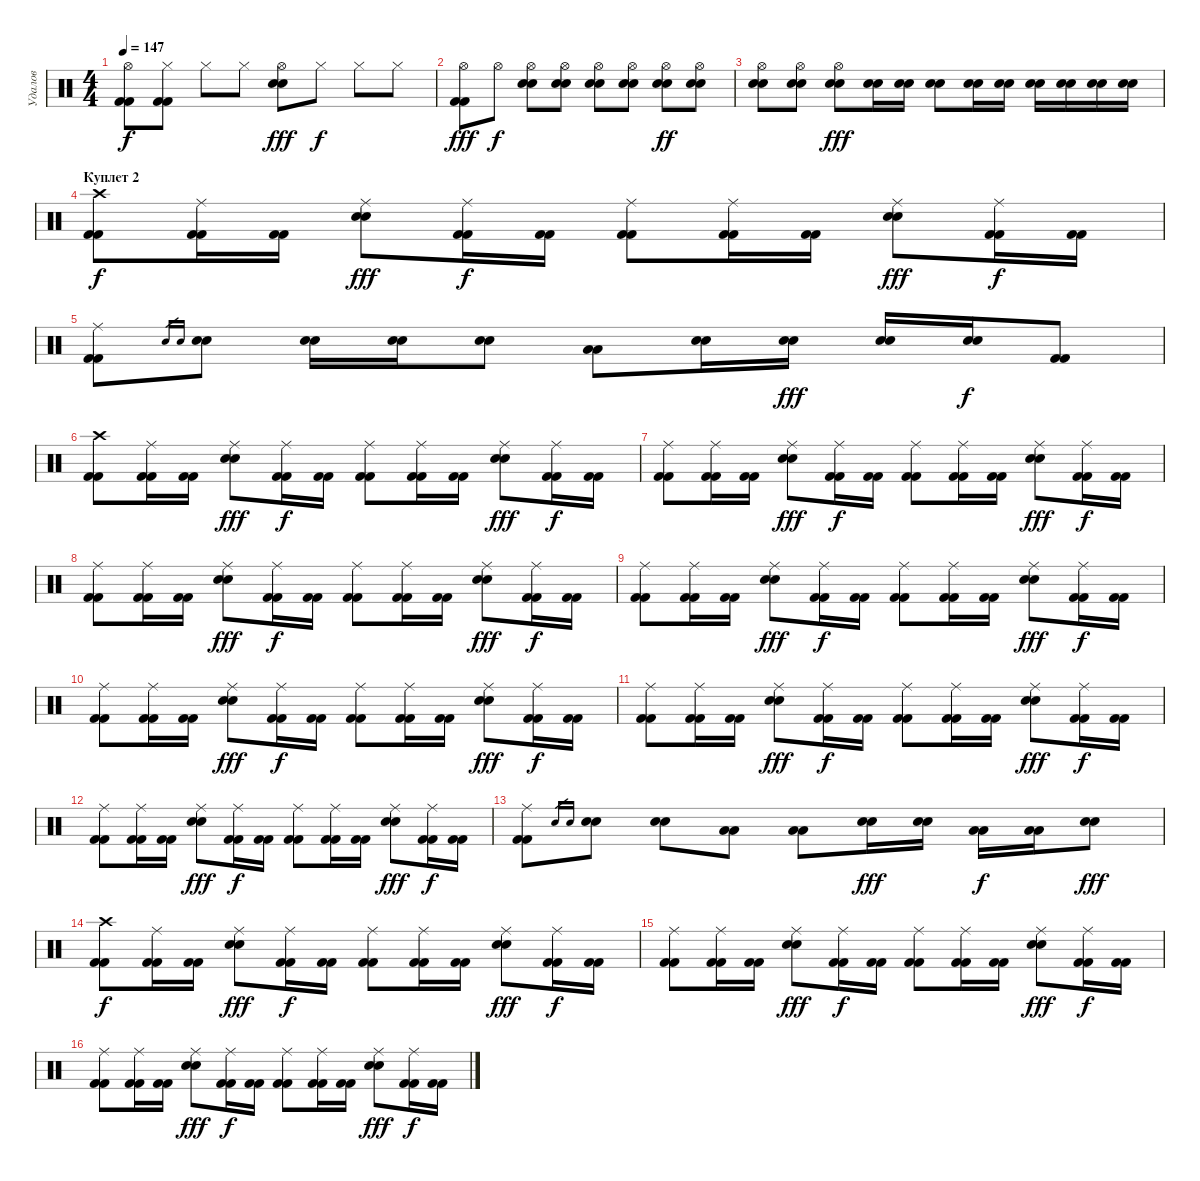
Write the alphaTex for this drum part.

\track ("Удалов" "Удалов") {instrument percussion}
\staff {score}
\articulation defaults
\ts (4 4)
\tempo 147
\clef neutral
\ks c
("Hi-Hat (open)" "Kick (hit) 2" "Kick (hit) 2").8{dy f} ("Hi-Hat (closed)" "Kick (hit) 2" "Kick (hit) 2").8 "Hi-Hat (closed)".8 "Hi-Hat (closed)".8 ("Hi-Hat (open)" "Electric Snare (hit)" "Electric Snare (hit)").8{dy fff} "Hi-Hat (closed)".8{dy f} "Hi-Hat (closed)".8 "Hi-Hat (closed)".8 |
("Hi-Hat (open)" "Kick (hit) 2" "Kick (hit) 2").8{dy fff} "Hi-Hat (open)".8{dy f} ("Hi-Hat (open)" "Electric Snare (hit)" "Electric Snare (hit)").8 ("Hi-Hat (open)" "Electric Snare (hit)" "Electric Snare (hit)").8 ("Hi-Hat (open)" "Electric Snare (hit)" "Electric Snare (hit)").8 ("Hi-Hat (open)" "Electric Snare (hit)" "Electric Snare (hit)").8 ("Hi-Hat (open)" "Electric Snare (hit)" "Electric Snare (hit)").8{dy ff} ("Hi-Hat (open)" "Electric Snare (hit)" "Electric Snare (hit)").8 |
("Hi-Hat (open)" "Electric Snare (hit)" "Electric Snare (hit)").8 ("Hi-Hat (open)" "Electric Snare (hit)" "Electric Snare (hit)").8 ("Hi-Hat (open)" "Electric Snare (hit)" "Electric Snare (hit)").8{dy fff} ("Electric Snare (hit)" "Electric Snare (hit)").16 ("Electric Snare (hit)" "Electric Snare (hit)").16 ("Electric Snare (hit)" "Electric Snare (hit)").8 ("Electric Snare (hit)" "Electric Snare (hit)").16 ("Electric Snare (hit)" "Electric Snare (hit)").16 ("Electric Snare (hit)" "Electric Snare (hit)").16 ("Electric Snare (hit)" "Electric Snare (hit)").16 ("Electric Snare (hit)" "Electric Snare (hit)").16 ("Electric Snare (hit)" "Electric Snare (hit)").16 |
\section ("" "Куплет 2")
("Crash high (hit)" "Kick (hit) 2" "Kick (hit) 2").8{dy f} ("Ride (middle)" "Kick (hit) 2" "Kick (hit) 2").16 ("Kick (hit) 2" "Kick (hit) 2").16 ("Ride (middle)" "Electric Snare (hit)" "Electric Snare (hit)").8{dy fff} ("Ride (middle)" "Kick (hit) 2" "Kick (hit) 2").16{dy f} ("Kick (hit) 2" "Kick (hit) 2").16 ("Ride (middle)" "Kick (hit) 2" "Kick (hit) 2").8 ("Ride (middle)" "Kick (hit) 2" "Kick (hit) 2").16 ("Kick (hit) 2" "Kick (hit) 2").16 ("Ride (middle)" "Electric Snare (hit)" "Electric Snare (hit)").8{dy fff} ("Ride (middle)" "Kick (hit) 2" "Kick (hit) 2").16{dy f} ("Kick (hit) 2" "Kick (hit) 2").16 |
("Ride (middle)" "Kick (hit) 2" "Kick (hit) 2").8 "Electric Snare (hit)".16{gr} "Electric Snare (hit)".16{gr} ("Electric Snare (hit)" "Electric Snare (hit)").8 ("Electric Snare (hit)" "Electric Snare (hit)").16 ("Electric Snare (hit)" "Electric Snare (hit)").16 ("Electric Snare (hit)" "Electric Snare (hit)").8 ("Low Tom (hit)" "Low Tom (hit)").8 ("Electric Snare (hit)" "Electric Snare (hit)").16 ("Electric Snare (hit)" "Electric Snare (hit)").16{dy fff} ("Electric Snare (hit)" "Electric Snare (hit)").16 ("Electric Snare (hit)" "Electric Snare (hit)").16{dy f} ("Kick (hit) 2" "Kick (hit) 2").8 |
("Crash high (hit)" "Kick (hit) 2" "Kick (hit) 2").8 ("Ride (middle)" "Kick (hit) 2" "Kick (hit) 2").16 ("Kick (hit) 2" "Kick (hit) 2").16 ("Ride (middle)" "Electric Snare (hit)" "Electric Snare (hit)").8{dy fff} ("Ride (middle)" "Kick (hit) 2" "Kick (hit) 2").16{dy f} ("Kick (hit) 2" "Kick (hit) 2").16 ("Ride (middle)" "Kick (hit) 2" "Kick (hit) 2").8 ("Ride (middle)" "Kick (hit) 2" "Kick (hit) 2").16 ("Kick (hit) 2" "Kick (hit) 2").16 ("Ride (middle)" "Electric Snare (hit)" "Electric Snare (hit)").8{dy fff} ("Ride (middle)" "Kick (hit) 2" "Kick (hit) 2").16{dy f} ("Kick (hit) 2" "Kick (hit) 2").16 |
("Ride (middle)" "Kick (hit) 2" "Kick (hit) 2").8 ("Ride (middle)" "Kick (hit) 2" "Kick (hit) 2").16 ("Kick (hit) 2" "Kick (hit) 2").16 ("Ride (middle)" "Electric Snare (hit)" "Electric Snare (hit)").8{dy fff} ("Ride (middle)" "Kick (hit) 2" "Kick (hit) 2").16{dy f} ("Kick (hit) 2" "Kick (hit) 2").16 ("Ride (middle)" "Kick (hit) 2" "Kick (hit) 2").8 ("Ride (middle)" "Kick (hit) 2" "Kick (hit) 2").16 ("Kick (hit) 2" "Kick (hit) 2").16 ("Ride (middle)" "Electric Snare (hit)" "Electric Snare (hit)").8{dy fff} ("Ride (middle)" "Kick (hit) 2" "Kick (hit) 2").16{dy f} ("Kick (hit) 2" "Kick (hit) 2").16 |
("Ride (middle)" "Kick (hit) 2" "Kick (hit) 2").8 ("Ride (middle)" "Kick (hit) 2" "Kick (hit) 2").16 ("Kick (hit) 2" "Kick (hit) 2").16 ("Ride (middle)" "Electric Snare (hit)" "Electric Snare (hit)").8{dy fff} ("Ride (middle)" "Kick (hit) 2" "Kick (hit) 2").16{dy f} ("Kick (hit) 2" "Kick (hit) 2").16 ("Ride (middle)" "Kick (hit) 2" "Kick (hit) 2").8 ("Ride (middle)" "Kick (hit) 2" "Kick (hit) 2").16 ("Kick (hit) 2" "Kick (hit) 2").16 ("Ride (middle)" "Electric Snare (hit)" "Electric Snare (hit)").8{dy fff} ("Ride (middle)" "Kick (hit) 2" "Kick (hit) 2").16{dy f} ("Kick (hit) 2" "Kick (hit) 2").16 |
("Ride (middle)" "Kick (hit) 2" "Kick (hit) 2").8 ("Ride (middle)" "Kick (hit) 2" "Kick (hit) 2").16 ("Kick (hit) 2" "Kick (hit) 2").16 ("Ride (middle)" "Electric Snare (hit)" "Electric Snare (hit)").8{dy fff} ("Ride (middle)" "Kick (hit) 2" "Kick (hit) 2").16{dy f} ("Kick (hit) 2" "Kick (hit) 2").16 ("Ride (middle)" "Kick (hit) 2" "Kick (hit) 2").8 ("Ride (middle)" "Kick (hit) 2" "Kick (hit) 2").16 ("Kick (hit) 2" "Kick (hit) 2").16 ("Ride (middle)" "Electric Snare (hit)" "Electric Snare (hit)").8{dy fff} ("Ride (middle)" "Kick (hit) 2" "Kick (hit) 2").16{dy f} ("Kick (hit) 2" "Kick (hit) 2").16 |
("Ride (middle)" "Kick (hit) 2" "Kick (hit) 2").8 ("Ride (middle)" "Kick (hit) 2" "Kick (hit) 2").16 ("Kick (hit) 2" "Kick (hit) 2").16 ("Ride (middle)" "Electric Snare (hit)" "Electric Snare (hit)").8{dy fff} ("Ride (middle)" "Kick (hit) 2" "Kick (hit) 2").16{dy f} ("Kick (hit) 2" "Kick (hit) 2").16 ("Ride (middle)" "Kick (hit) 2" "Kick (hit) 2").8 ("Ride (middle)" "Kick (hit) 2" "Kick (hit) 2").16 ("Kick (hit) 2" "Kick (hit) 2").16 ("Ride (middle)" "Electric Snare (hit)" "Electric Snare (hit)").8{dy fff} ("Ride (middle)" "Kick (hit) 2" "Kick (hit) 2").16{dy f} ("Kick (hit) 2" "Kick (hit) 2").16 |
("Ride (middle)" "Kick (hit) 2" "Kick (hit) 2").8 ("Ride (middle)" "Kick (hit) 2" "Kick (hit) 2").16 ("Kick (hit) 2" "Kick (hit) 2").16 ("Ride (middle)" "Electric Snare (hit)" "Electric Snare (hit)").8{dy fff} ("Ride (middle)" "Kick (hit) 2" "Kick (hit) 2").16{dy f} ("Kick (hit) 2" "Kick (hit) 2").16 ("Ride (middle)" "Kick (hit) 2" "Kick (hit) 2").8 ("Ride (middle)" "Kick (hit) 2" "Kick (hit) 2").16 ("Kick (hit) 2" "Kick (hit) 2").16 ("Ride (middle)" "Electric Snare (hit)" "Electric Snare (hit)").8{dy fff} ("Ride (middle)" "Kick (hit) 2" "Kick (hit) 2").16{dy f} ("Kick (hit) 2" "Kick (hit) 2").16 |
("Ride (middle)" "Kick (hit) 2" "Kick (hit) 2").8 ("Ride (middle)" "Kick (hit) 2" "Kick (hit) 2").16 ("Kick (hit) 2" "Kick (hit) 2").16 ("Ride (middle)" "Electric Snare (hit)" "Electric Snare (hit)").8{dy fff} ("Ride (middle)" "Kick (hit) 2" "Kick (hit) 2").16{dy f} ("Kick (hit) 2" "Kick (hit) 2").16 ("Ride (middle)" "Kick (hit) 2" "Kick (hit) 2").8 ("Ride (middle)" "Kick (hit) 2" "Kick (hit) 2").16 ("Kick (hit) 2" "Kick (hit) 2").16 ("Ride (middle)" "Electric Snare (hit)" "Electric Snare (hit)").8{dy fff} ("Ride (middle)" "Kick (hit) 2" "Kick (hit) 2").16{dy f} ("Kick (hit) 2" "Kick (hit) 2").16 |
("Ride (middle)" "Kick (hit) 2" "Kick (hit) 2").8 "Electric Snare (hit)".16{gr} "Electric Snare (hit)".16{gr} ("Electric Snare (hit)" "Electric Snare (hit)").8 ("Electric Snare (hit)" "Electric Snare (hit)").8 ("Low Tom (hit)" "Low Tom (hit)").8 ("Low Tom (hit)" "Low Tom (hit)").8 ("Electric Snare (hit)" "Electric Snare (hit)").16{dy fff} ("Electric Snare (hit)" "Electric Snare (hit)").16 ("Low Tom (hit)" "Low Tom (hit)").16{dy f} ("Low Tom (hit)" "Low Tom (hit)").16 ("Electric Snare (hit)" "Electric Snare (hit)").8{dy fff} |
("Crash high (hit)" "Kick (hit) 2" "Kick (hit) 2").8{dy f} ("Ride (middle)" "Kick (hit) 2" "Kick (hit) 2").16 ("Kick (hit) 2" "Kick (hit) 2").16 ("Ride (middle)" "Electric Snare (hit)" "Electric Snare (hit)").8{dy fff} ("Ride (middle)" "Kick (hit) 2" "Kick (hit) 2").16{dy f} ("Kick (hit) 2" "Kick (hit) 2").16 ("Ride (middle)" "Kick (hit) 2" "Kick (hit) 2").8 ("Ride (middle)" "Kick (hit) 2" "Kick (hit) 2").16 ("Kick (hit) 2" "Kick (hit) 2").16 ("Ride (middle)" "Electric Snare (hit)" "Electric Snare (hit)").8{dy fff} ("Ride (middle)" "Kick (hit) 2" "Kick (hit) 2").16{dy f} ("Kick (hit) 2" "Kick (hit) 2").16 |
("Ride (middle)" "Kick (hit) 2" "Kick (hit) 2").8 ("Ride (middle)" "Kick (hit) 2" "Kick (hit) 2").16 ("Kick (hit) 2" "Kick (hit) 2").16 ("Ride (middle)" "Electric Snare (hit)" "Electric Snare (hit)").8{dy fff} ("Ride (middle)" "Kick (hit) 2" "Kick (hit) 2").16{dy f} ("Kick (hit) 2" "Kick (hit) 2").16 ("Ride (middle)" "Kick (hit) 2" "Kick (hit) 2").8 ("Ride (middle)" "Kick (hit) 2" "Kick (hit) 2").16 ("Kick (hit) 2" "Kick (hit) 2").16 ("Ride (middle)" "Electric Snare (hit)" "Electric Snare (hit)").8{dy fff} ("Ride (middle)" "Kick (hit) 2" "Kick (hit) 2").16{dy f} ("Kick (hit) 2" "Kick (hit) 2").16 |
("Ride (middle)" "Kick (hit) 2" "Kick (hit) 2").8 ("Ride (middle)" "Kick (hit) 2" "Kick (hit) 2").16 ("Kick (hit) 2" "Kick (hit) 2").16 ("Ride (middle)" "Electric Snare (hit)" "Electric Snare (hit)").8{dy fff} ("Ride (middle)" "Kick (hit) 2" "Kick (hit) 2").16{dy f} ("Kick (hit) 2" "Kick (hit) 2").16 ("Ride (middle)" "Kick (hit) 2" "Kick (hit) 2").8 ("Ride (middle)" "Kick (hit) 2" "Kick (hit) 2").16 ("Kick (hit) 2" "Kick (hit) 2").16 ("Ride (middle)" "Electric Snare (hit)" "Electric Snare (hit)").8{dy fff} ("Ride (middle)" "Kick (hit) 2" "Kick (hit) 2").16{dy f} ("Kick (hit) 2" "Kick (hit) 2").16
